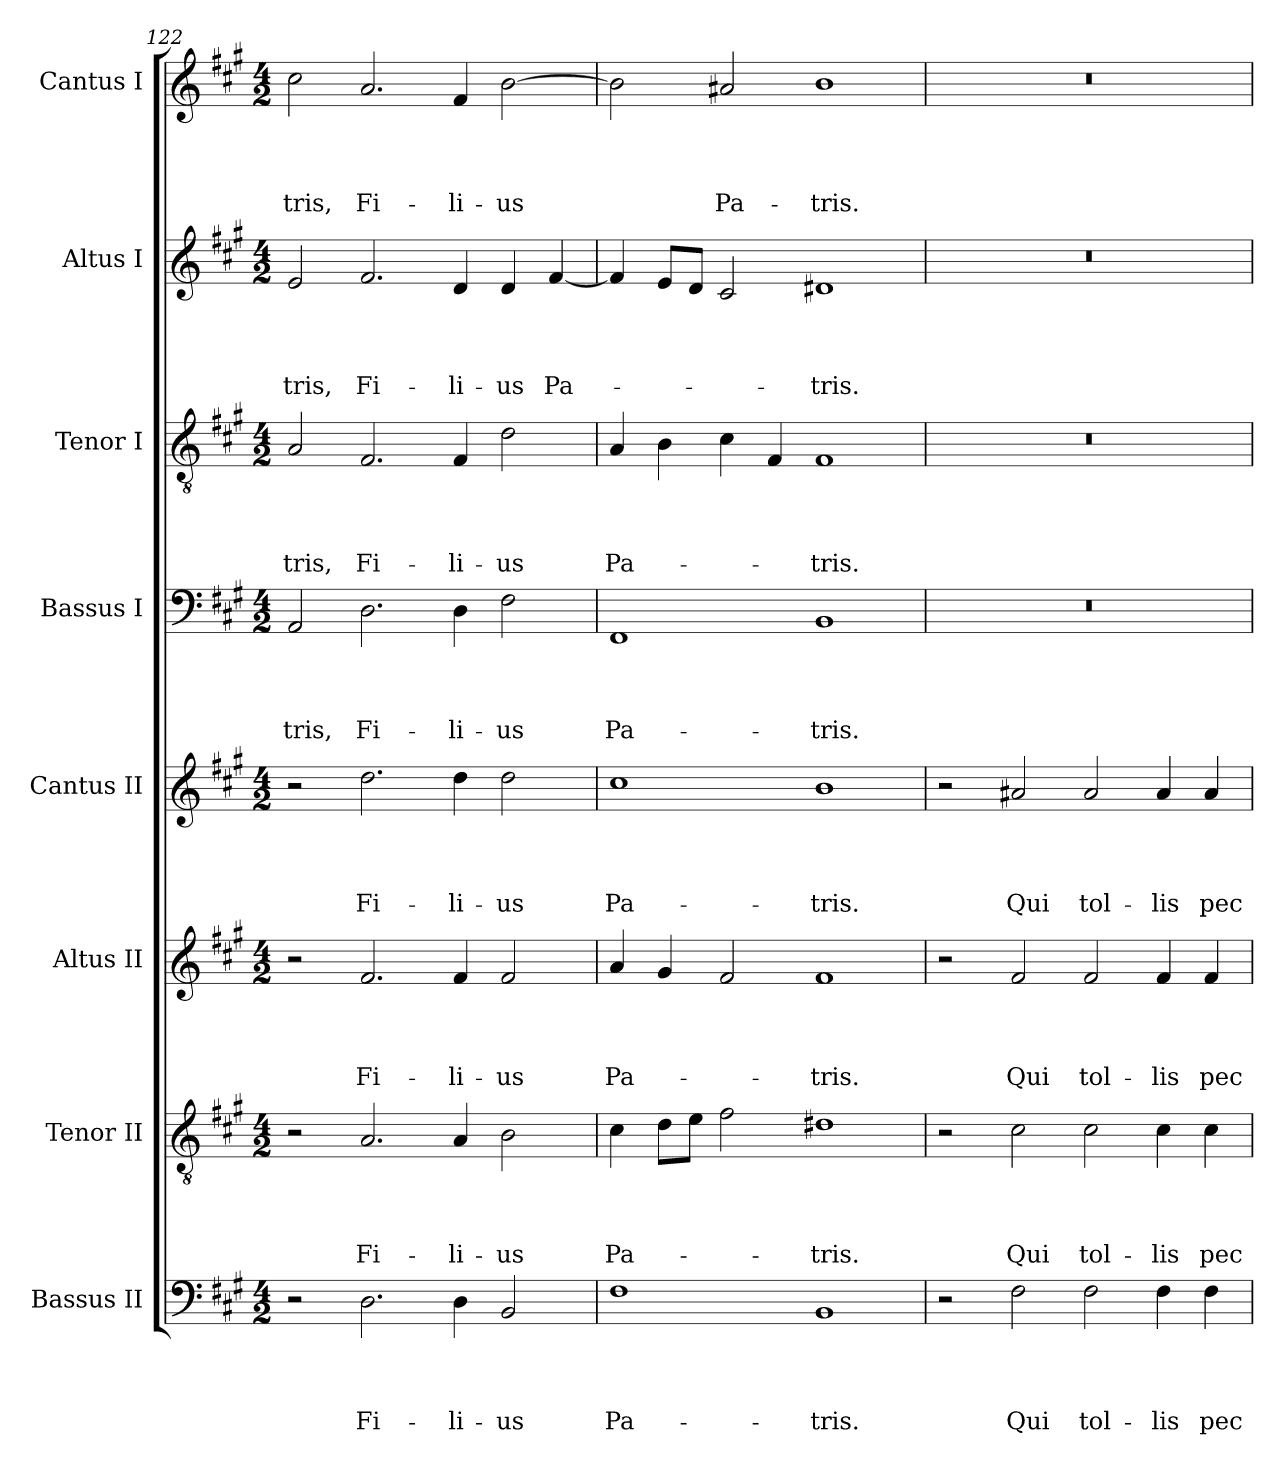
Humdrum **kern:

**kern	**text	**text	**text	**text	**kern	**text	**text	**text	**text	**kern	**text	**text	**text	**text	**kern	**text	**text	**text	**text	**kern	**text	**text	**text	**text	**kern	**text	**text	**text	**text	**kern	**text	**text	**text	**text	**kern	**text	**text	**text	**text
*part8	*part8	*part8	*part8	*part8	*part7	*part7	*part7	*part7	*part7	*part6	*part6	*part6	*part6	*part6	*part5	*part5	*part5	*part5	*part5	*part4	*part4	*part4	*part4	*part4	*part3	*part3	*part3	*part3	*part3	*part2	*part2	*part2	*part2	*part2	*part1	*part1	*part1	*part1	*part1
*staff8	*staff8	*staff8	*staff8	*staff8	*staff7	*staff7	*staff7	*staff7	*staff7	*staff6	*staff6	*staff6	*staff6	*staff6	*staff5	*staff5	*staff5	*staff5	*staff5	*staff4	*staff4	*staff4	*staff4	*staff4	*staff3	*staff3	*staff3	*staff3	*staff3	*staff2	*staff2	*staff2	*staff2	*staff2	*staff1	*staff1	*staff1	*staff1	*staff1
*I"Bassus II	*	*	*	*	*I"Tenor II	*	*	*	*	*I"Altus II	*	*	*	*	*I"Cantus II	*	*	*	*	*I"Bassus I	*	*	*	*	*I"Tenor I	*	*	*	*	*I"Altus I	*	*	*	*	*I"Cantus I	*	*	*	*
*I'B II	*	*	*	*	*I'T II	*	*	*	*	*I'A II	*	*	*	*	*I'C II	*	*	*	*	*I'B I	*	*	*	*	*I'T I	*	*	*	*	*I'A I	*	*	*	*	*I'C I	*	*	*	*
*clefF4	*	*	*	*	*clefGv2	*	*	*	*	*clefG2	*	*	*	*	*clefG2	*	*	*	*	*clefF4	*	*	*	*	*clefGv2	*	*	*	*	*clefG2	*	*	*	*	*clefG2	*	*	*	*
*k[f#c#g#]	*	*	*	*	*k[f#c#g#]	*	*	*	*	*k[f#c#g#]	*	*	*	*	*k[f#c#g#]	*	*	*	*	*k[f#c#g#]	*	*	*	*	*k[f#c#g#]	*	*	*	*	*k[f#c#g#]	*	*	*	*	*k[f#c#g#]	*	*	*	*
*A:	*	*	*	*	*A:	*	*	*	*	*A:	*	*	*	*	*A:	*	*	*	*	*A:	*	*	*	*	*A:	*	*	*	*	*A:	*	*	*	*	*A:	*	*	*	*
*M4/2	*	*	*	*	*M4/2	*	*	*	*	*M4/2	*	*	*	*	*M4/2	*	*	*	*	*M4/2	*	*	*	*	*M4/2	*	*	*	*	*M4/2	*	*	*	*	*M4/2	*	*	*	*
=122	=122	=122	=122	=122	=122	=122	=122	=122	=122	=122	=122	=122	=122	=122	=122	=122	=122	=122	=122	=122	=122	=122	=122	=122	=122	=122	=122	=122	=122	=122	=122	=122	=122	=122	=122	=122	=122	=122	=122
2r	.	.	.	.	2r	.	.	.	.	2r	.	.	.	.	2r	.	.	.	.	2AA/	.	.	.	-tris,	2A/	.	.	.	-tris,	2e/	.	.	.	-tris,	2cc#\	.	.	.	-tris,
2.D\	.	.	.	Fi-	2.A/	.	.	.	Fi-	2.f#/	.	.	.	Fi-	2.dd\	.	.	.	Fi-	2.D\	.	.	.	Fi-	2.F#/	.	.	.	Fi-	2.f#/	.	.	.	Fi-	2.a/	.	.	.	Fi-
4D\	.	.	.	-li-	4A/	.	.	.	-li-	4f#/	.	.	.	-li-	4dd\	.	.	.	-li-	4D\	.	.	.	-li-	4F#/	.	.	.	-li-	4d/	.	.	.	-li-	4f#/	.	.	.	-li-
2BB/	.	.	.	-us	2B\	.	.	.	-us	2f#/	.	.	.	-us	2dd\	.	.	.	-us	2F#\	.	.	.	-us	2d\	.	.	.	-us	4d/	.	.	.	-us	[2b\	.	.	.	-us
.	.	.	.	.	.	.	.	.	.	.	.	.	.	.	.	.	.	.	.	.	.	.	.	.	.	.	.	.	.	[4f#/	.	.	.	Pa-	.	.	.	.	.
!!LO:PB:g=z
=123	=123	=123	=123	=123	=123	=123	=123	=123	=123	=123	=123	=123	=123	=123	=123	=123	=123	=123	=123	=123	=123	=123	=123	=123	=123	=123	=123	=123	=123	=123	=123	=123	=123	=123	=123	=123	=123	=123	=123
1F#	.	.	.	Pa-	4c#\	.	.	.	Pa-	4a/	.	.	.	Pa-	1cc#	.	.	.	Pa-	1FF#	.	.	.	Pa-	4A/	.	.	.	Pa-	4f#/]	.	.	.	.	2b\]	.	.	.	.
.	.	.	.	.	8d\L	.	.	.	.	4g#/	.	.	.	.	.	.	.	.	.	.	.	.	.	.	4B\	.	.	.	.	8e/L	.	.	.	.	.	.	.	.	.
.	.	.	.	.	8e\J	.	.	.	.	.	.	.	.	.	.	.	.	.	.	.	.	.	.	.	.	.	.	.	.	8d/J	.	.	.	.	.	.	.	.	.
.	.	.	.	.	2f#\	.	.	.	.	2f#/	.	.	.	.	.	.	.	.	.	.	.	.	.	.	4c#\	.	.	.	.	2c#/	.	.	.	.	2a#X/	.	.	.	Pa-
.	.	.	.	.	.	.	.	.	.	.	.	.	.	.	.	.	.	.	.	.	.	.	.	.	4F#/	.	.	.	.	.	.	.	.	.	.	.	.	.	.
1BB	.	.	.	-tris.	1d#X	.	.	.	-tris.	1f#	.	.	.	-tris.	1b	.	.	.	-tris.	1BB	.	.	.	-tris.	1F#	.	.	.	-tris.	1d#X	.	.	.	-tris.	1b	.	.	.	-tris.
=124	=124	=124	=124	=124	=124	=124	=124	=124	=124	=124	=124	=124	=124	=124	=124	=124	=124	=124	=124	=124	=124	=124	=124	=124	=124	=124	=124	=124	=124	=124	=124	=124	=124	=124	=124	=124	=124	=124	=124
2r	.	.	.	.	2r	.	.	.	.	2r	.	.	.	.	2r	.	.	.	.	0r	.	.	.	.	0r	.	.	.	.	0r	.	.	.	.	0r	.	.	.	.
2F#\	.	.	.	Qui	2c#\	.	.	.	Qui	2f#/	.	.	.	Qui	2a#X/	.	.	.	Qui	.	.	.	.	.	.	.	.	.	.	.	.	.	.	.	.	.	.	.	.
2F#\	.	.	.	tol-	2c#\	.	.	.	tol-	2f#/	.	.	.	tol-	2a#/	.	.	.	tol-	.	.	.	.	.	.	.	.	.	.	.	.	.	.	.	.	.	.	.	.
4F#\	.	.	.	-lis	4c#\	.	.	.	-lis	4f#/	.	.	.	-lis	4a#/	.	.	.	-lis	.	.	.	.	.	.	.	.	.	.	.	.	.	.	.	.	.	.	.	.
4F#\	.	.	.	pec-	4c#\	.	.	.	pec-	4f#/	.	.	.	pec-	4a#/	.	.	.	pec-	.	.	.	.	.	.	.	.	.	.	.	.	.	.	.	.	.	.	.	.
=	=	=	=	=	=	=	=	=	=	=	=	=	=	=	=	=	=	=	=	=	=	=	=	=	=	=	=	=	=	=	=	=	=	=	=	=	=	=	=
*-	*-	*-	*-	*-	*-	*-	*-	*-	*-	*-	*-	*-	*-	*-	*-	*-	*-	*-	*-	*-	*-	*-	*-	*-	*-	*-	*-	*-	*-	*-	*-	*-	*-	*-	*-	*-	*-	*-	*-
